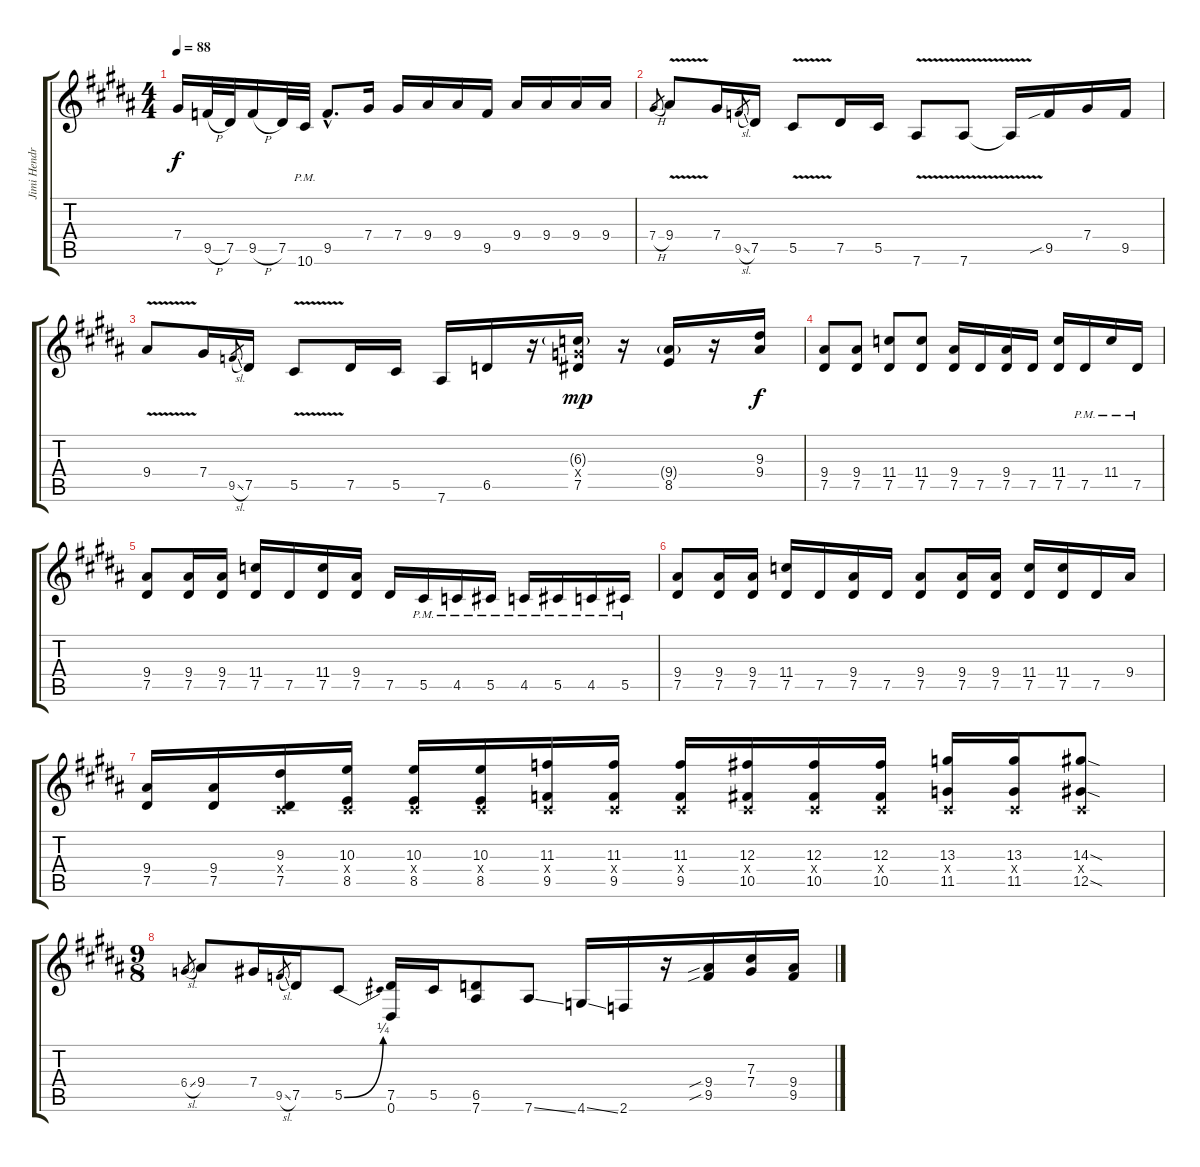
\track ("Jimi Hendrix" "Jimi Hendr") {instrument overdrivenguitar}
\staff {score tabs}
\tuning (Eb4 Bb3 Gb3 Db3 Ab2 Eb2) {hide}
\ts (4 4)
\tempo 88
\clef g2
\ks b
7.4.16{dy f} 9.5{h}.32 7.5.32 9.5{h}.16 7.5.32 10.6{pm}.32 9.5{hac}.8{d} 7.4.16 7.4.16 9.4.16 9.4.16 9.5.16 9.4.16 9.4.16 9.4.16 9.4.16 |
7.4{h}.8{gr} 9.4{v}.8 7.4.16 9.5{sl}.8{gr} 7.5.16 5.5{v}.8 7.5.16 5.5.16 7.6{v}.8 7.6{v}.8 7.6{t}.16 9.5{sib}.16 7.4.16 9.5.16 |
9.4{v}.8 7.4.16 9.5{sl}.8{gr} 7.5.16 5.5{v}.8 7.5.16 5.5.16 7.6.16 6.5.16 r.16 (6.3{g} 6.4{x} 7.5).16{dy mp} r.16 (9.4{g} 8.5).16 r.16 (9.3 9.4).16{dy f} |
(9.4 7.5).8 (9.4 7.5).8 (11.4 7.5).8 (11.4 7.5).8 (9.4 7.5).16 7.5.16 (9.4 7.5).16 7.5.16 (11.4 7.5).16 7.5{pm}.16 11.4{pm}.16 7.5{pm}.16 |
(9.4 7.5).8 (9.4 7.5).16 (9.4 7.5).16 (11.4 7.5).16 7.5.16 (11.4 7.5).16 (9.4 7.5).16 7.5.16 5.5{pm}.16 4.5{pm}.16 5.5{pm}.16 4.5{pm}.16 5.5{pm}.16 4.5{pm}.16 5.5{pm}.16 |
(9.4 7.5).8 (9.4 7.5).16 (9.4 7.5).16 (11.4 7.5).16 7.5.16 (9.4 7.5).16 7.5.16 (9.4 7.5).8 (9.4 7.5).16 (9.4 7.5).16 (11.4 7.5).16 (11.4 7.5).16 7.5.16 9.4.16 |
(9.4 7.5).16 (9.4 7.5).16 (9.3 0.4{x} 7.5).16 (10.3 0.4{x} 8.5).16 (10.3 0.4{x} 8.5).16 (10.3 0.4{x} 8.5).16 (11.3 0.4{x} 9.5).16 (11.3 0.4{x} 9.5).16 (11.3 0.4{x} 9.5).16 (12.3 0.4{x} 10.5).16 (12.3 0.4{x} 10.5).16 (12.3 0.4{x} 10.5).16 (13.3 0.4{x} 11.5).16 (13.3 0.4{x} 11.5).16 (14.3{sod} 0.4{x} 12.5{sod}).8 |
\ts (9 8)
6.4{sl}.8{gr} 9.4.8 7.4.16 9.5{sl}.8{gr} 7.5.16 5.5{be (bend 0 0 60 1)}.8 (7.5 0.6).16 5.5.16 (6.5 7.6).8 7.6{ss}.8 4.6{ss}.16 2.6.16 r.16 (9.4{sib} 9.5{sib}).16 (7.3 7.4).16 (9.4 9.5).16
